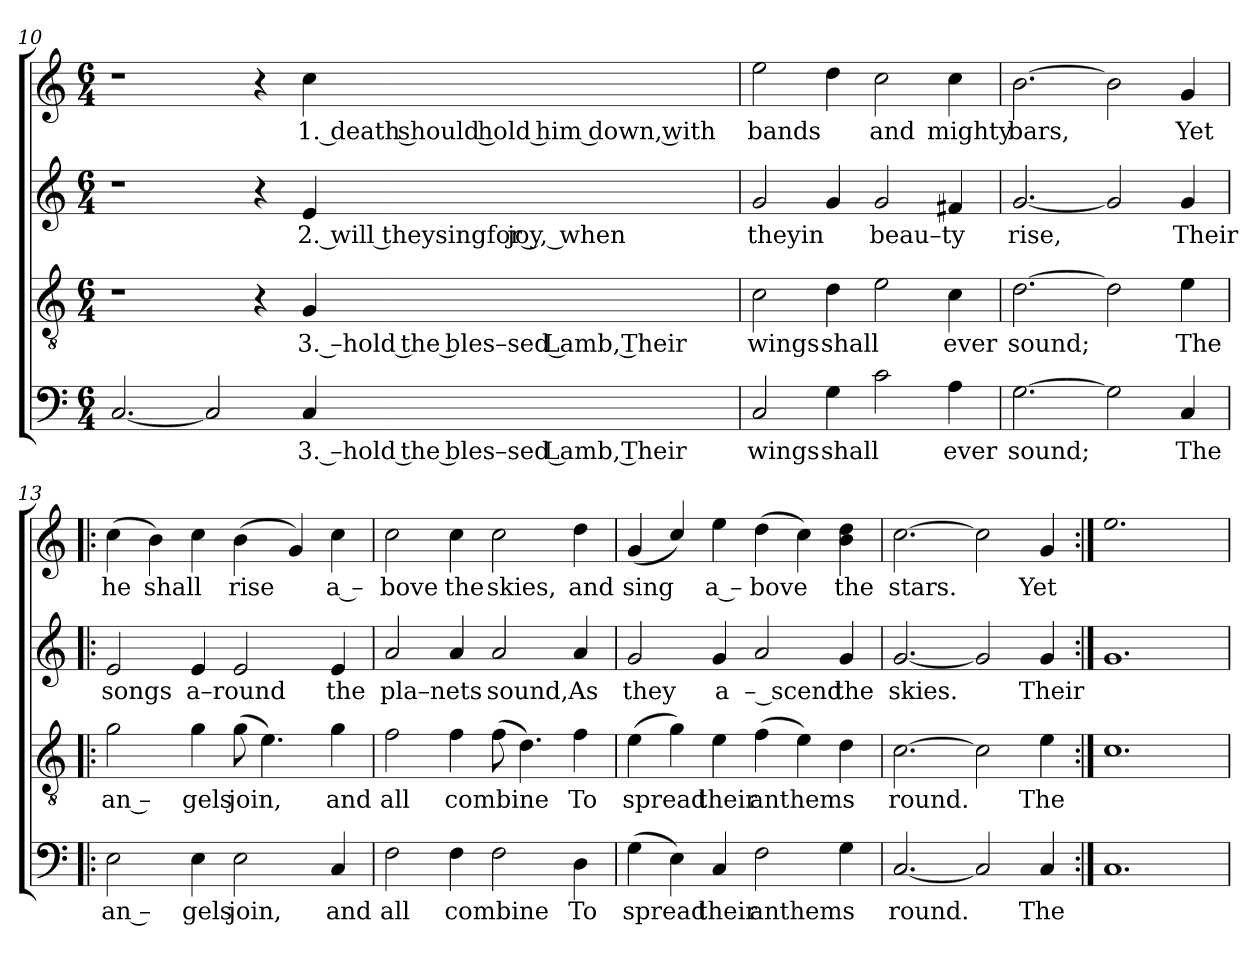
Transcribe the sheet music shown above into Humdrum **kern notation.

**kern	**text	**kern	**text	**kern	**text	**kern	**text
*part4	*part4	*part3	*part3	*part2	*part2	*part1	*part1
*staff4	*staff4	*staff3	*staff3	*staff2	*staff2	*staff1	*staff1
*clefF4	*	*clefGv2	*	*clefG2	*	*clefG2	*
*k[]	*	*k[]	*	*k[]	*	*k[]	*
*C:	*	*C:	*	*C:	*	*C:	*
*M6/4	*	*M6/4	*	*M6/4	*	*M6/4	*
=10	=10	=10	=10	=10	=10	=10	=10
[<2.C/	.	1r	.	1r	.	1r	.
2C/]	.	.	.	.	.	.	.
.	.	4r	.	4r	.	4r	.
!LO:N:head=solid	!LO:LY:a:rj	!	!LO:LY:b:rj	!LO:N:head=solid	!LO:LY:b:rj	!LO:N:head=solid	!LO:LY:b:rj
4C/	3. –hold the bles–sed Lamb, Their	4G/	3. –hold the bles–sed Lamb, Their	4e/	2. will theysingfor joy, when	4cc\	1. death should hold him down, with
=11	=11	=11	=11	=11	=11	=11	=11
!	!LO:LY:a	!	!LO:LY:b	!	!LO:LY:b	!LO:N:head=open	!LO:LY:b
2C/	wings	2c\	wings	2g/	theyin	2ee\	bands
!	!LO:LY:a	!	!LO:LY:b	!	!	!	!
4G\	shall	4d\	shall	4g/	.	4dd\	.
!	!	!LO:N:head=open	!	!	!LO:LY:b	!	!LO:LY:b
2c\	.	2e\	.	2g/	beau–ty	2cc\	and
!LO:N:head=solid	!LO:LY:a	!LO:N:head=solid	!LO:LY:b	!LO:N:head=solid	!	!LO:N:head=solid	!LO:LY:b
4A\	ever	4c\	ever	4f#X/	.	4cc\	mighty
=12	=12	=12	=12	=12	=12	=12	=12
!	!LO:LY:a	!	!LO:LY:b	!	!LO:LY:b	!LO:N:head=open	!LO:LY:b
[>2.G\	sound;	[>2.d\	sound;	[<2.g/	rise,	[>2.b\	bars,
!	!	!	!	!	!	!LO:N:head=open	!
2G\]	.	2d\]	.	2g/]	.	2b\]	.
!LO:N:head=solid	!LO:LY:a	!LO:N:head=solid	!LO:LY:b	!	!LO:LY:b	!	!LO:LY:b
4C/	The	4e\	The	4g/	Their	4g/	Yet
=13!|:	=13!|:	=13!|:	=13!|:	=13!|:	=13!|:	=13!|:	=13!|:
!LO:N:head=open	!LO:LY:a	!	!LO:LY:b	!LO:N:head=open	!LO:LY:b	!LO:N:head=solid	!LO:LY:b
2E\	an –	2g\	an –	2e/	songs	(>4cc\	he
!	!	!	!	!	!	!LO:N:head=solid	!LO:LY:b
.	.	.	.	.	.	4b\)	shall
!LO:N:head=solid	!LO:LY:a	!	!LO:LY:b	!LO:N:head=solid	!LO:LY:b	!LO:N:head=solid	!
4E\	gels	4g\	gels	4e/	a–round	4cc\	.
!LO:N:head=open	!LO:LY:a	!	!LO:LY:b	!LO:N:head=open	!	!LO:N:head=solid	!LO:LY:b
2E\	join,	(>8g\	join,	2e/	.	(>4b\	rise
!	!	!LO:N:head=solid	!	!	!	!	!
.	.	4.e\)	.	.	.	.	.
.	.	.	.	.	.	4g/)	.
!LO:N:head=solid	!LO:LY:a	!	!LO:LY:b	!LO:N:head=solid	!LO:LY:b	!LO:N:head=solid	!LO:LY:b:rj
4C/	and	4g\	and	4e/	the	4cc\	a –
=14	=14	=14	=14	=14	=14	=14	=14
!	!LO:LY:a	!	!LO:LY:b	!LO:N:head=open	!LO:LY:b	!	!LO:LY:b
2F\	all	2f\	all	2a/	pla–nets	2cc\	bove
!LO:N:head=solid	!LO:LY:a	!LO:N:head=solid	!LO:LY:b	!LO:N:head=solid	!	!LO:N:head=solid	!LO:LY:b
4F\	combine	4f\	combine	4a/	.	4cc\	the
!	!	!LO:N:head=solid	!	!LO:N:head=open	!LO:LY:b	!	!LO:LY:b
2F\	.	(>8f\	.	2a/	sound,	2cc\	skies,
.	.	4.d\)	.	.	.	.	.
!	!LO:LY:a:rj	!LO:N:head=solid	!LO:LY:b:rj	!LO:N:head=solid	!LO:LY:b	!	!LO:LY:b
4D\	To	4f\	To	4a/	As	4dd\	and
=15	=15	=15	=15	=15	=15	=15	=15
!	!LO:LY:a	!LO:N:head=solid	!LO:LY:b	!	!LO:LY:b	!	!LO:LY:b
(>4G\	spread	(>4e\	spread	2g/	they	(<4g</	sing
!LO:N:head=solid	!	!	!	!	!	!LO:N:head=solid	!
4E\)	.	4g\)	.	.	.	4cc/)	.
!LO:N:head=solid	!LO:LY:a	!LO:N:head=solid	!LO:LY:b	!	!LO:LY:b:rj	!LO:N:head=solid	!LO:LY:b:rj
4C/	their	4e\	their	4g/	a	4ee\	a –
!	!LO:LY:a	!LO:N:head=solid	!LO:LY:b	!LO:N:head=open	!LO:LY:b:rj	!	!LO:LY:b
2F\	anthems	(>4f\	anthems	2a/	– scend	(>4dd\	bove
!	!	!LO:N:head=solid	!	!	!	!LO:N:head=solid	!
.	.	4e\)	.	.	.	4cc\)	.
!	!	!	!	!	!LO:LY:b	!LO:N:n=1:head=solid	!LO:LY:b
4G\	.	4d\	.	4g/	the	4b\ 4dd\	the
=16	=16	=16	=16	=16	=16	=16	=16
!	!LO:LY:a	!	!LO:LY:b	!	!LO:LY:b	!	!LO:LY:b
[<2.C/	round.	[>2.c\	round.	[<2.g/	skies.	[>2.cc\	stars.
2C/]	.	2c\]	.	2g/]	.	2cc\]	.
!LO:N:head=solid	!LO:LY:a	!LO:N:head=solid	!LO:LY:b	!	!LO:LY:b	!	!LO:LY:b
4C/	The	4e\	The	4g/	Their	4g/	Yet
=17:|!	=17:|!	=17:|!	=17:|!	=17:|!	=17:|!	=17:|!	=17:|!
!	!	!	!	!	!	!LO:N:head=open	!
1.C	.	1.c	.	1.g	.	1.ee	.
=	=	=	=	=	=	=	=
*-	*-	*-	*-	*-	*-	*-	*-
